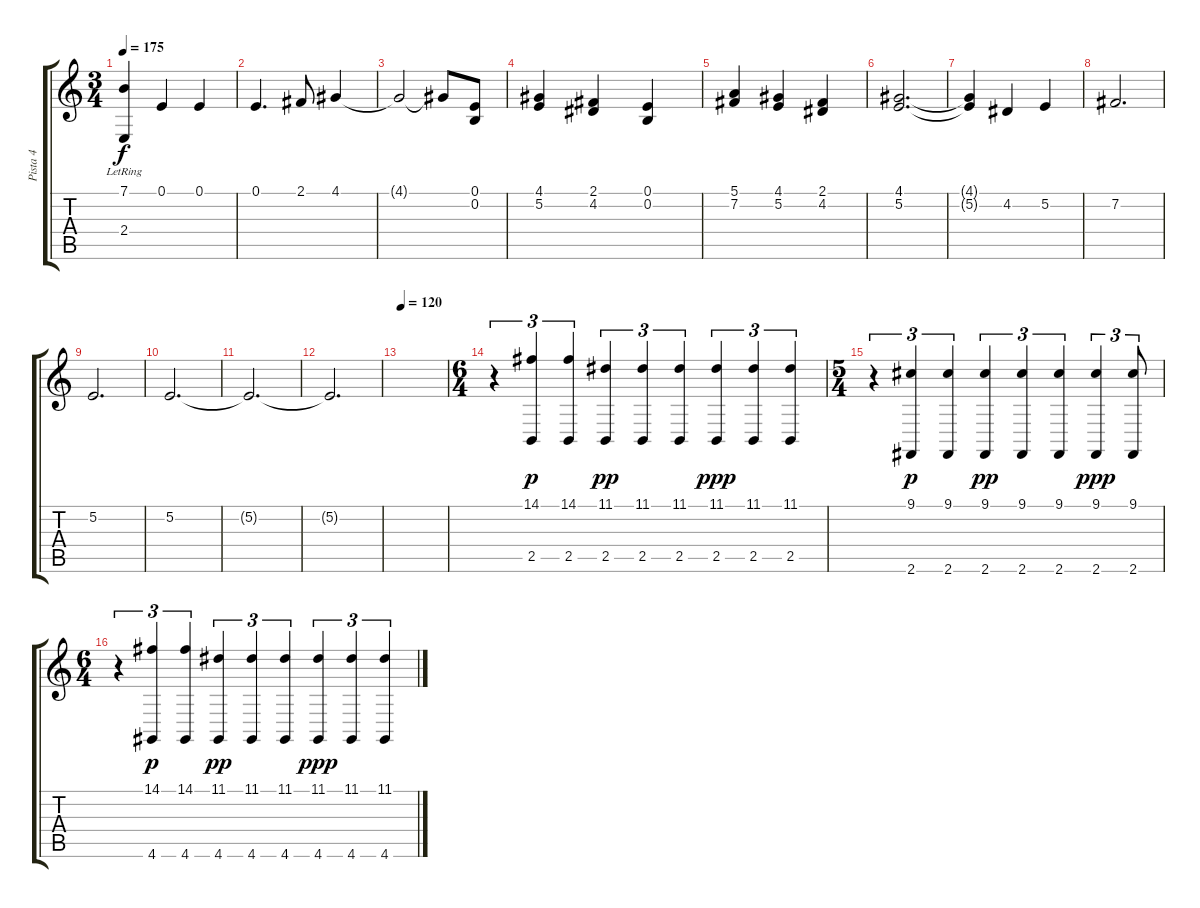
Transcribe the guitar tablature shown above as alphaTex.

\track ("Pista 4" "Pista 4") {instrument electricgrandpiano}
\staff {score tabs}
\tuning (E4 B3 G3 D3 A2 E2) {hide}
\ts (3 4)
\tempo 175
\clef g2
\ks c
(7.1 2.4{lr}).4{dy f} 0.1.4 0.1.4 |
0.1.4{d} 2.1.8 4.1.4 |
4.1{t}.2 4.1{t}.8 (0.1 0.2).8 |
(4.1 5.2).4 (2.1 4.2).4 (0.1 0.2).4 |
(5.1 7.2).4 (4.1 5.2).4 (2.1 4.2).4 |
(4.1 5.2).2{d} |
(4.1{t} 5.2{t}).4 4.2.4 5.2.4 |
7.2.2{d} |
5.2.2{d} |
5.2.2{d} |
5.2{t}.2{d} |
5.2{t}.2{d} |
\tempo 120
|
\ts (6 4)
r.4{tu (3 2) volume 10 balance 8} (14.1 2.5).4{tu (3 2) dy p volume 10} (14.1 2.5).4{tu (3 2)} (11.1 2.5).4{tu (3 2) dy pp} (11.1 2.5).4{tu (3 2)} (11.1 2.5).4{tu (3 2)} (11.1 2.5).4{tu (3 2) dy ppp} (11.1 2.5).4{tu (3 2)} (11.1 2.5).4{tu (3 2)} |
\ts (5 4)
r.4{tu (3 2)} (9.1 2.6).4{tu (3 2) dy p} (9.1 2.6).4{tu (3 2)} (9.1 2.6).4{tu (3 2) dy pp} (9.1 2.6).4{tu (3 2)} (9.1 2.6).4{tu (3 2)} (9.1 2.6).4{tu (3 2) dy ppp} (9.1 2.6).8{tu (3 2)} |
\ts (6 4)
r.4{tu (3 2)} (14.1 4.6).4{tu (3 2) dy p} (14.1 4.6).4{tu (3 2)} (11.1 4.6).4{tu (3 2) dy pp} (11.1 4.6).4{tu (3 2)} (11.1 4.6).4{tu (3 2)} (11.1 4.6).4{tu (3 2) dy ppp} (11.1 4.6).4{tu (3 2)} (11.1 4.6).4{tu (3 2)}
